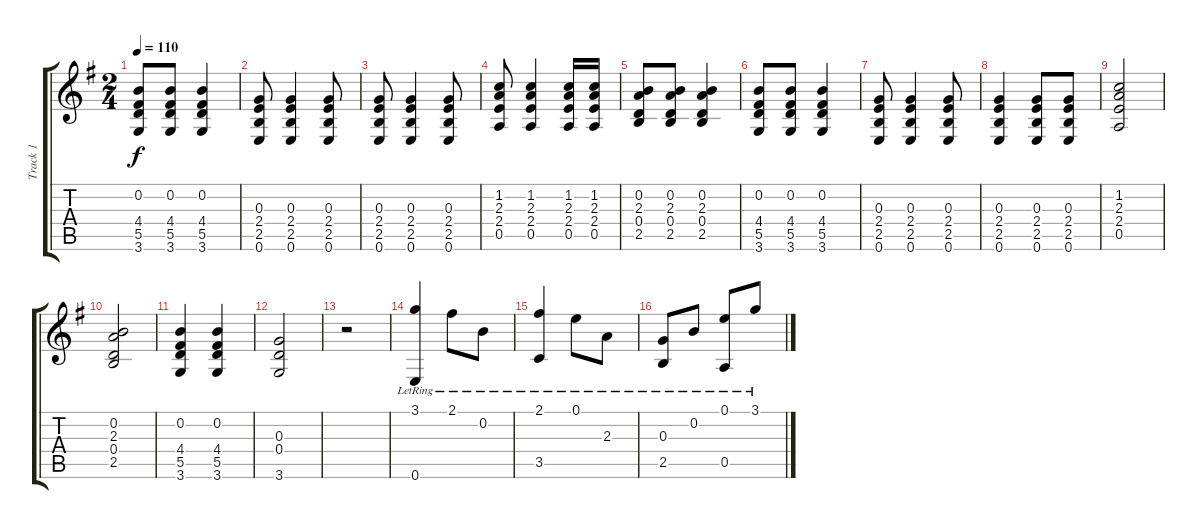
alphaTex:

\track ("Track 1" "Track 1") {instrument acousticguitarnylon}
\staff {score tabs}
\tuning (E4 B3 G3 D3 A2 E2) {hide}
\ts (2 4)
\tempo 110
\clef g2
\ks g
(0.2 4.4 5.5 3.6).8{dy f} (0.2 4.4 5.5 3.6).8 (0.2 4.4 5.5 3.6).4 |
(0.3 2.4 2.5 0.6).8 (0.3 2.4 2.5 0.6).4 (0.3 2.4 2.5 0.6).8 |
(0.3 2.4 2.5 0.6).8 (0.3 2.4 2.5 0.6).4 (0.3 2.4 2.5 0.6).8 |
(1.2 2.3 2.4 0.5).8 (1.2 2.3 2.4 0.5).4 (1.2 2.3 2.4 0.5).16 (1.2 2.3 2.4 0.5).16 |
(0.2 2.3 0.4 2.5).8 (0.2 2.3 0.4 2.5).8 (0.2 2.3 0.4 2.5).4 |
(0.2 4.4 5.5 3.6).8 (0.2 4.4 5.5 3.6).8 (0.2 4.4 5.5 3.6).4 |
(0.3 2.4 2.5 0.6).8 (0.3 2.4 2.5 0.6).4 (0.3 2.4 2.5 0.6).8 |
(0.3 2.4 2.5 0.6).4 (0.3 2.4 2.5 0.6).8 (0.3 2.4 2.5 0.6).8 |
(1.2 2.3 2.4 0.5).2 |
(0.2 2.3 0.4 2.5).2 |
(0.2 4.4 5.5 3.6).4 (0.2 4.4 5.5 3.6).4 |
(0.3 0.4 3.6).2 |
r.2 |
(3.1{lr} 0.6{lr}).4 2.1{lr}.8 0.2{lr}.8 |
(2.1{lr} 3.5{lr}).4 0.1{lr}.8 2.3{lr}.8 |
(0.3{lr} 2.5{lr}).8 0.2{lr}.8 (0.1{lr} 0.5{lr}).8 3.1{lr}.8
